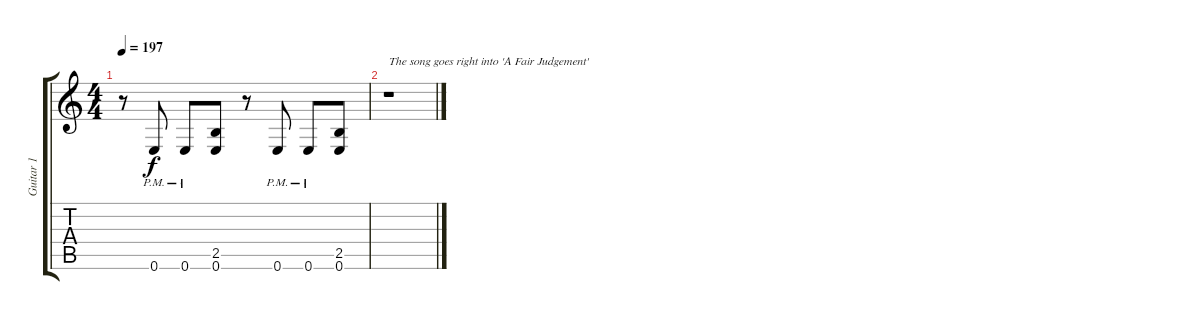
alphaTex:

\track ("Guitar 1" "Guitar 1") {instrument distortionguitar}
\staff {score tabs}
\tuning (E4 B3 G3 D3 A2 E2) {hide}
\ts (4 4)
\tempo 197
\clef g2
\ks c
r.8{dy f} 0.6{pm}.8 0.6{pm}.8 (2.5 0.6).8 r.8 0.6{pm}.8 0.6{pm}.8 (2.5 0.6).8 |
r.1{txt "The song goes right into 'A Fair Judgement'"}
